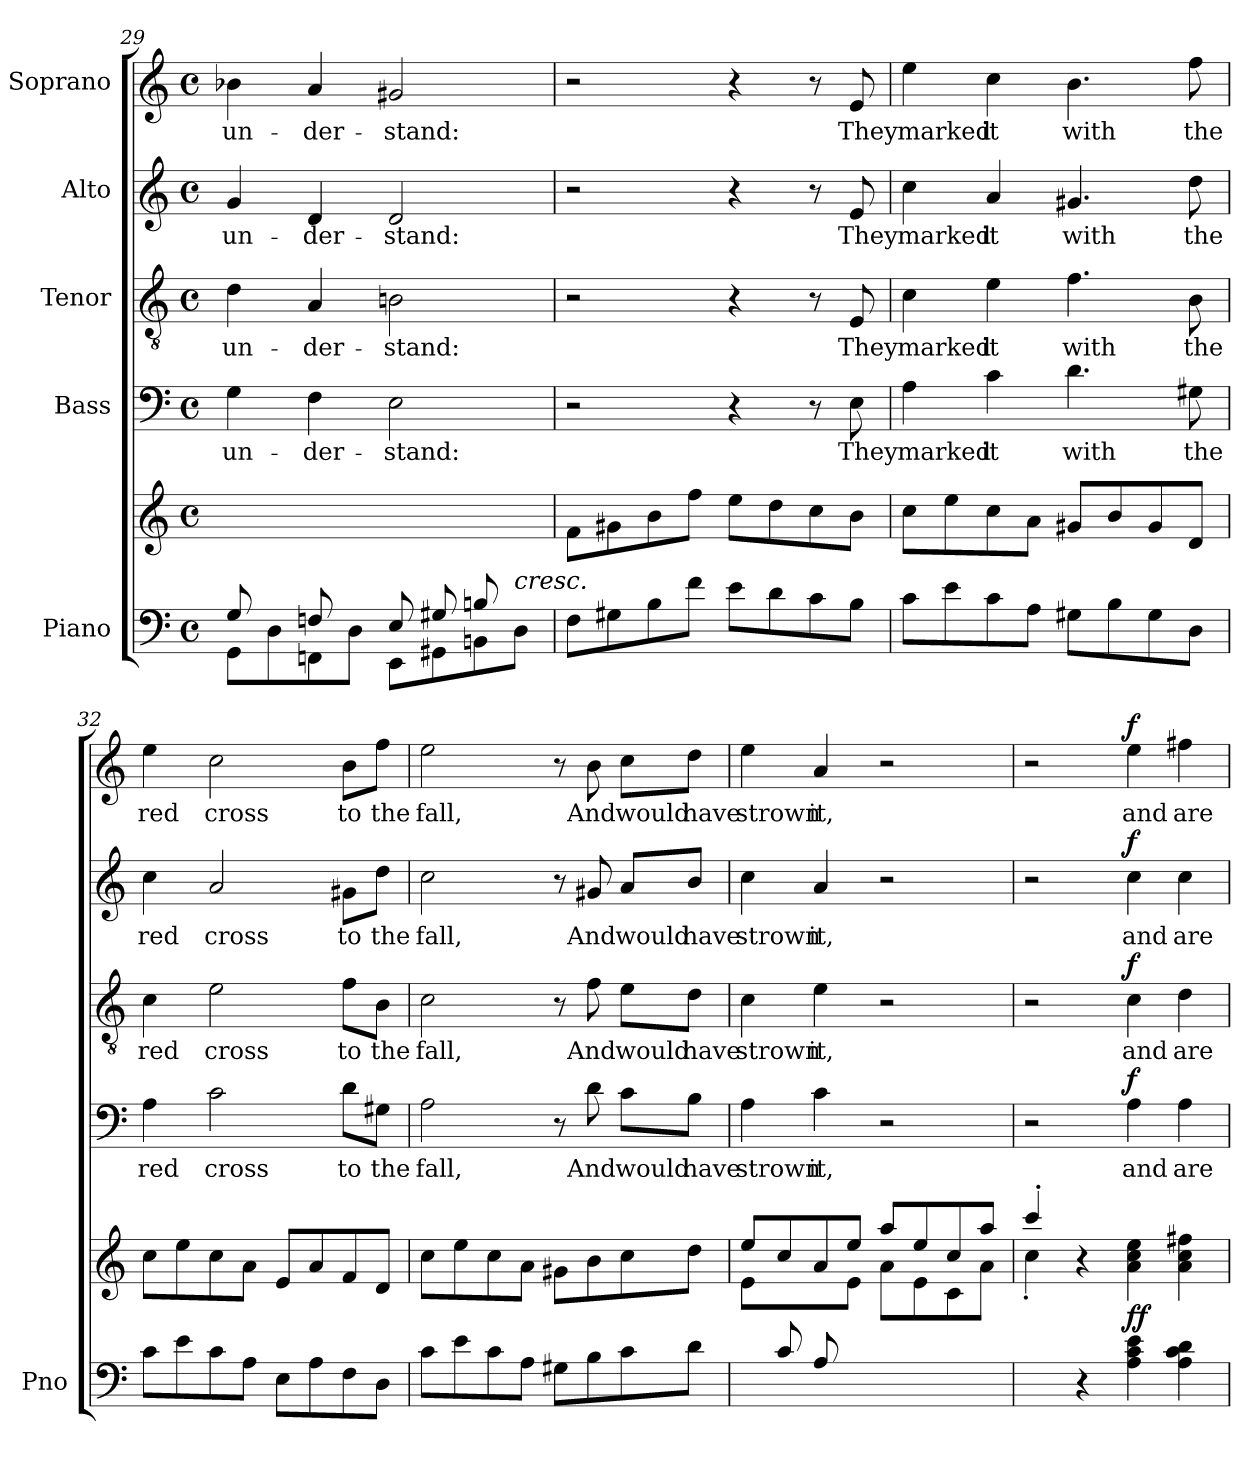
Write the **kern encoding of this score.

**kern	**kern	**dynam	**kern	**text	**dynam	**kern	**text	**dynam	**kern	**text	**dynam	**kern	**text	**dynam
*part5	*part5	*part5	*part4	*part4	*part4	*part3	*part3	*part3	*part2	*part2	*part2	*part1	*part1	*part1
*staff6	*staff5	*staff5/6	*staff4	*staff4	*staff4	*staff3	*staff3	*staff3	*staff2	*staff2	*staff2	*staff1	*staff1	*staff1
*I"Piano	*	*	*I"Bass	*	*	*I"Tenor	*	*	*I"Alto	*	*	*I"Soprano	*	*
*I'Pno	*	*	*	*	*	*	*	*	*	*	*	*	*	*
*clefF4	*clefG2	*	*clefF4	*	*	*clefGv2	*	*	*clefG2	*	*	*clefG2	*	*
*k[]	*k[]	*	*k[]	*	*	*k[]	*	*	*k[]	*	*	*k[]	*	*
*M4/4	*M4/4	*	*M4/4	*	*	*M4/4	*	*	*M4/4	*	*	*M4/4	*	*
*met(c)	*met(c)	*	*met(c)	*	*	*met(c)	*	*	*met(c)	*	*	*met(c)	*	*
=29	=29	=29	=29	=29	=29	=29	=29	=29	=29	=29	=29	=29	=29	=29
*^	*	*	*	*	*	*	*	*	*	*	*	*	*	*
8G/L	8GG\L	8ryy	.	4G\	un-	.	4d\	un-	.	4g/	un-	.	4b-X\	un-	.
8ryy	8D\	8d\	.	.	.	.	.	.	.	.	.	.	.	.	.
8Fn/	8FFn\	8ryy	.	4F\	-der-	.	4A/	-der-	.	4d/	-der-	.	4a/	-der-	.
8ryy	8D\J	8d\J	.	.	.	.	.	.	.	.	.	.	.	.	.
8E/L	8EE\L	4.ryy	.	2E\	-stand:	.	2Bn\	-stand:	.	2d/	-stand:	.	2g#X/	-stand:	.
8G#X/	8GG#X\	.	.	.	.	.	.	.	.	.	.	.	.	.	.
8Bn/	8BBn\	.	.	.	.	.	.	.	.	.	.	.	.	.	.
!	!	!LO:TX:b:i:t=cresc.	!	!	!	!	!	!	!	!	!	!	!	!	!
8ryy	8D\J	8d\J	.	.	.	.	.	.	.	.	.	.	.	.	.
*v	*v	*	*	*	*	*	*	*	*	*	*	*	*	*	*
=30	=30	=30	=30	=30	=30	=30	=30	=30	=30	=30	=30	=30	=30	=30
8F\L	8f\L	.	2r	.	.	2r	.	.	2r	.	.	2r	.	.
8G#X\	8g#X\	.	.	.	.	.	.	.	.	.	.	.	.	.
8B\	8b\	.	.	.	.	.	.	.	.	.	.	.	.	.
8f\J	8ff\J	.	.	.	.	.	.	.	.	.	.	.	.	.
8e\L	8ee\L	.	4r	.	.	4r	.	.	4r	.	.	4r	.	.
8d\	8dd\	.	.	.	.	.	.	.	.	.	.	.	.	.
8c\	8cc\	.	8r	.	.	8r	.	.	8r	.	.	8r	.	.
8B\J	8b\J	.	8E\	They	.	8E/	They	.	8e/	They	.	8e/	They	.
=31	=31	=31	=31	=31	=31	=31	=31	=31	=31	=31	=31	=31	=31	=31
8c\L	8cc\L	.	4A\	marked	.	4c\	marked	.	4cc\	marked	.	4ee\	marked	.
8e\	8ee\	.	.	.	.	.	.	.	.	.	.	.	.	.
8c\	8cc\	.	4c\	it	.	4e\	it	.	4a/	it	.	4cc\	it	.
8A\J	8a\J	.	.	.	.	.	.	.	.	.	.	.	.	.
8G#X\L	8g#X/L	.	4.d\	with	.	4.f\	with	.	4.g#X/	with	.	4.b\	with	.
8B\	8b/	.	.	.	.	.	.	.	.	.	.	.	.	.
8G#\	8g#/	.	.	.	.	.	.	.	.	.	.	.	.	.
8D\J	8d/J	.	8G#X\	the	.	8B\	the	.	8dd\	the	.	8ff\	the	.
=32	=32	=32	=32	=32	=32	=32	=32	=32	=32	=32	=32	=32	=32	=32
8c\L	8cc\L	.	4A\	red	.	4c\	red	.	4cc\	red	.	4ee\	red	.
8e\	8ee\	.	.	.	.	.	.	.	.	.	.	.	.	.
8c\	8cc\	.	2c\	cross	.	2e\	cross	.	2a/	cross	.	2cc\	cross	.
8A\J	8a\J	.	.	.	.	.	.	.	.	.	.	.	.	.
8E\L	8e/L	.	.	.	.	.	.	.	.	.	.	.	.	.
8A\	8a/	.	.	.	.	.	.	.	.	.	.	.	.	.
8F\	8f/	.	8d\L	to	.	8f\L	to	.	8g#X\L	to	.	8b\L	to	.
8D\J	8d/J	.	8G#X\J	the	.	8B\J	the	.	8dd\J	the	.	8ff\J	the	.
=33	=33	=33	=33	=33	=33	=33	=33	=33	=33	=33	=33	=33	=33	=33
8c\L	8cc\L	.	2A\	fall,	.	2c\	fall,	.	2cc\	fall,	.	2ee\	fall,	.
8e\	8ee\	.	.	.	.	.	.	.	.	.	.	.	.	.
8c\	8cc\	.	.	.	.	.	.	.	.	.	.	.	.	.
8A\J	8a\J	.	.	.	.	.	.	.	.	.	.	.	.	.
8G#X\L	8g#X\L	.	8r	.	.	8r	.	.	8r	.	.	8r	.	.
8B\	8b\	.	8d\	And	.	8f\	And	.	8g#X/	And	.	8b\	And	.
8c\	8cc\	.	8c\L	would	.	8e\L	would	.	8a/L	would	.	8cc\L	would	.
8d\J	8dd\J	.	8B\J	have	.	8d\J	have	.	8b/J	have	.	8dd\J	have	.
=34	=34	=34	=34	=34	=34	=34	=34	=34	=34	=34	=34	=34	=34	=34
*	*^	*	*	*	*	*	*	*	*	*	*	*	*	*
8ryy	8ee/L	8e\L	.	4A\	strown	.	4c\	strown	.	4cc\	strown	.	4ee\	strown	.
8c/	8cc/	4ryy	.	.	.	.	.	.	.	.	.	.	.	.	.
8A/	8a/	.	.	4c\	it,	.	4e\	it,	.	4a/	it,	.	4a/	it,	.
2ryy	8ee/J	8e\J	.	.	.	.	.	.	.	.	.	.	.	.	.
.	8aa/L	8a\L	.	2r	.	.	2r	.	.	2r	.	.	2r	.	.
.	8ee/	8e\	.	.	.	.	.	.	.	.	.	.	.	.	.
.	8cc/	8c\	.	.	.	.	.	.	.	.	.	.	.	.	.
8ryy	8aa/J	8a\J	.	.	.	.	.	.	.	.	.	.	.	.	.
=35	=35	=35	=35	=35	=35	=35	=35	=35	=35	=35	=35	=35	=35	=35	=35
4ryy	4ccc'>/	4cc'<\	.	2r	.	.	2r	.	.	2r	.	.	2r	.	.
4r	4r	2.ryy	.	.	.	.	.	.	.	.	.	.	.	.	.
!	!	!	!LO:DY:b	!	!	!LO:DY:a	!	!	!LO:DY:a	!	!	!LO:DY:a	!	!	!LO:DY:a
4A\ 4c\ 4e\	4a\ 4cc\ 4ee\	.	ff	4A\	and	f	4c\	and	f	4cc\	and	f	4ee\	and	f
4A\ 4c\ 4d\	4a\ 4cc\ 4ff#X\	.	.	4A\	are	.	4d\	are	.	4cc\	are	.	4ff#X\	are	.
*	*v	*v	*	*	*	*	*	*	*	*	*	*	*	*	*
=	=	=	=	=	=	=	=	=	=	=	=	=	=	=
*-	*-	*-	*-	*-	*-	*-	*-	*-	*-	*-	*-	*-	*-	*-
